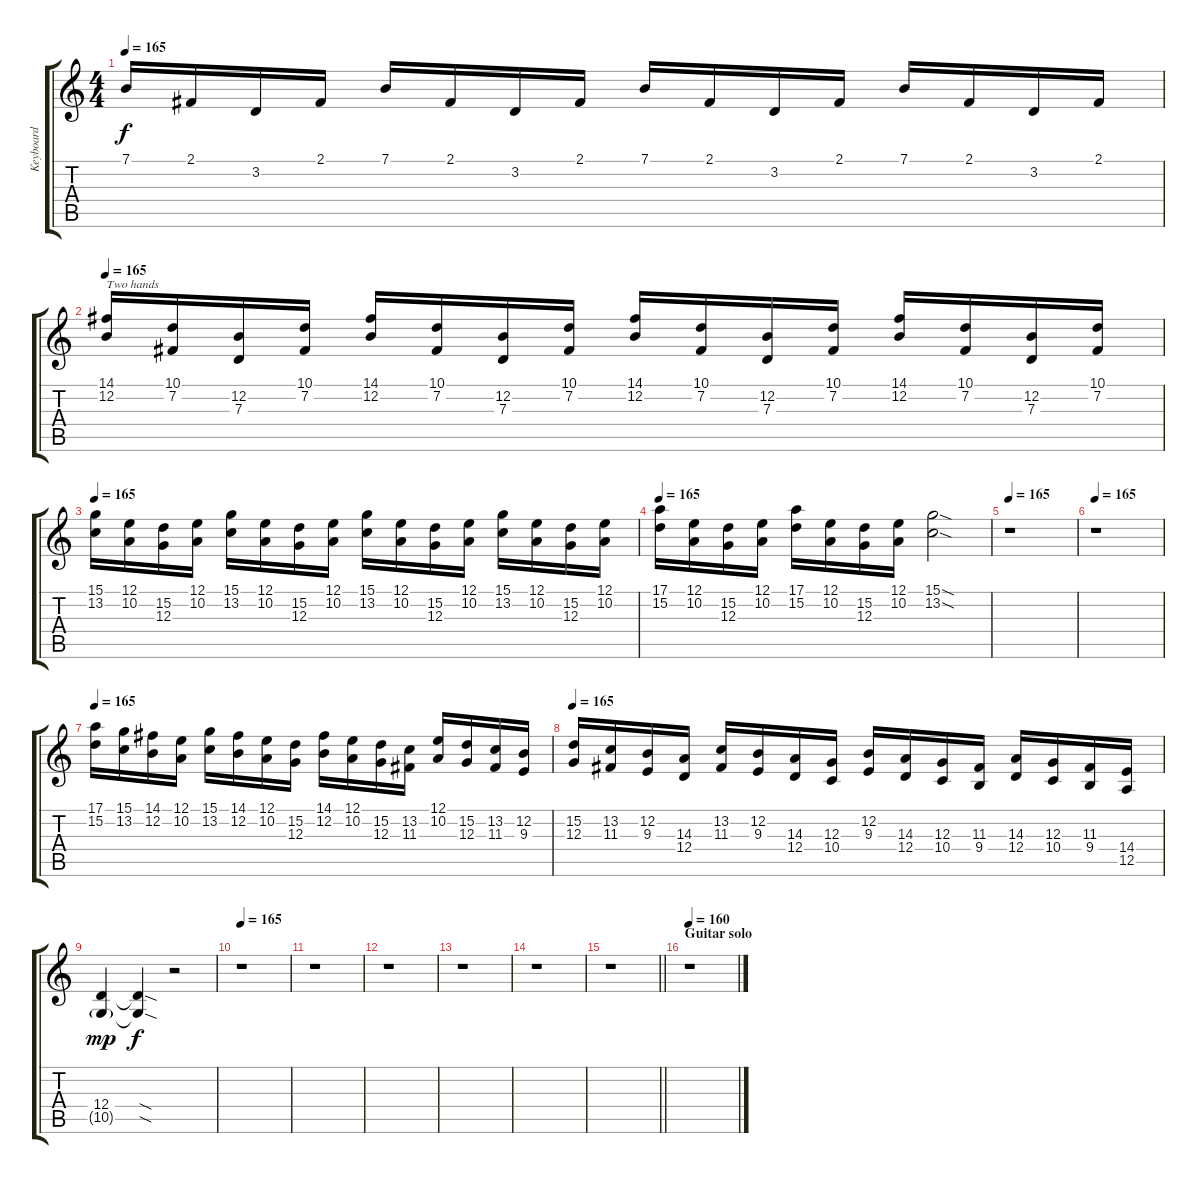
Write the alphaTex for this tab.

\track ("Keyboard " "Keyboard ") {instrument tremolostrings}
\staff {score tabs}
\tuning (E4 B3 G3 D3 A2 D2) {hide}
\ts (4 4)
\tempo 165
\clef g2
\ks c
7.1.16{dy f volume 13} 2.1.16 3.2.16 2.1.16 7.1.16 2.1.16 3.2.16 2.1.16 7.1.16 2.1.16 3.2.16 2.1.16 7.1.16 2.1.16 3.2.16 2.1.16 |
\tempo 165
(14.1 12.2).16{txt "Two hands"} (10.1 7.2).16 (12.2 7.3).16 (10.1 7.2).16 (14.1 12.2).16 (10.1 7.2).16 (12.2 7.3).16 (10.1 7.2).16 (14.1 12.2).16 (10.1 7.2).16 (12.2 7.3).16 (10.1 7.2).16 (14.1 12.2).16 (10.1 7.2).16 (12.2 7.3).16 (10.1 7.2).16 |
\tempo 165
(15.1 13.2).16{volume 13} (12.1 10.2).16 (15.2 12.3).16 (12.1 10.2).16 (15.1 13.2).16 (12.1 10.2).16 (15.2 12.3).16 (12.1 10.2).16 (15.1 13.2).16 (12.1 10.2).16 (15.2 12.3).16 (12.1 10.2).16 (15.1 13.2).16 (12.1 10.2).16 (15.2 12.3).16 (12.1 10.2).16 |
\tempo 165
(17.1 15.2).16 (12.1 10.2).16 (15.2 12.3).16 (12.1 10.2).16 (17.1 15.2).16 (12.1 10.2).16 (15.2 12.3).16 (12.1 10.2).16 (15.1{sod} 13.2{sod}).2 |
\tempo 165
r.1 |
\tempo 165
r.1 |
\tempo 165
(17.1 15.2).16{volume 10} (15.1 13.2).16 (14.1 12.2).16 (12.1 10.2).16 (15.1 13.2).16 (14.1 12.2).16 (12.1 10.2).16 (15.2 12.3).16 (14.1 12.2).16 (12.1 10.2).16 (15.2 12.3).16 (13.2 11.3).16 (12.1 10.2).16 (15.2 12.3).16 (13.2 11.3).16 (12.2 9.3).16 |
\tempo 165
(15.2 12.3).16 (13.2 11.3).16 (12.2 9.3).16 (14.3 12.4).16 (13.2 11.3).16 (12.2 9.3).16 (14.3 12.4).16 (12.3 10.4).16 (12.2 9.3).16 (14.3 12.4).16 (12.3 10.4).16 (11.3 9.4).16 (14.3 12.4).16 (12.3 10.4).16 (11.3 9.4).16 (14.4 12.5).16 |
(12.4 10.5{g}).4{dy mp} (12.4{sod t} 10.5{sod t}).4{dy f} r.2 |
\tempo 165
r.1 |
r.1 |
r.1 |
r.1 |
r.1 |
\barLineRight lightlight
r.1 |
\section ("" "Guitar solo")
\tempo 160
r.1
